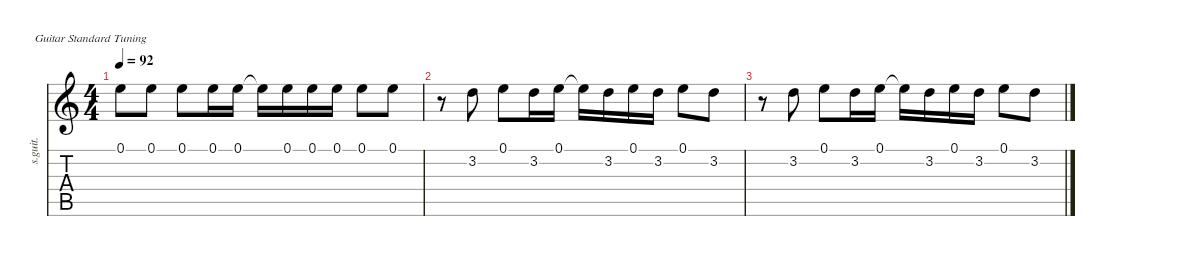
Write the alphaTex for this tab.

\defaultSystemsLayout 4
\hideDynamics
\bracketExtendMode nobrackets
\track ("Anthony Kiedis | Lead Vocals" "s.guit.") {instrument baritonesax}
\staff {score tabs}
\tuning (E4 B3 G3 D3 A2 E2)
\displaytranspose 12
\ts (4 4)
\tempo 92
\clef g2
\ks c
0.1.8{dy fff} 0.1.8 0.1.8 0.1.16 0.1.16 0.1{t}.16 0.1.16 0.1.16 0.1.16 0.1.8 0.1.8 |
r.8 3.2.8 0.1.8 3.2.16 0.1.16 0.1{t}.16 3.2.16 0.1.16 3.2.16 0.1.8 3.2.8 |
r.8 3.2.8 0.1.8 3.2.16 0.1.16 0.1{t}.16 3.2.16 0.1.16 3.2.16 0.1.8 3.2.8
